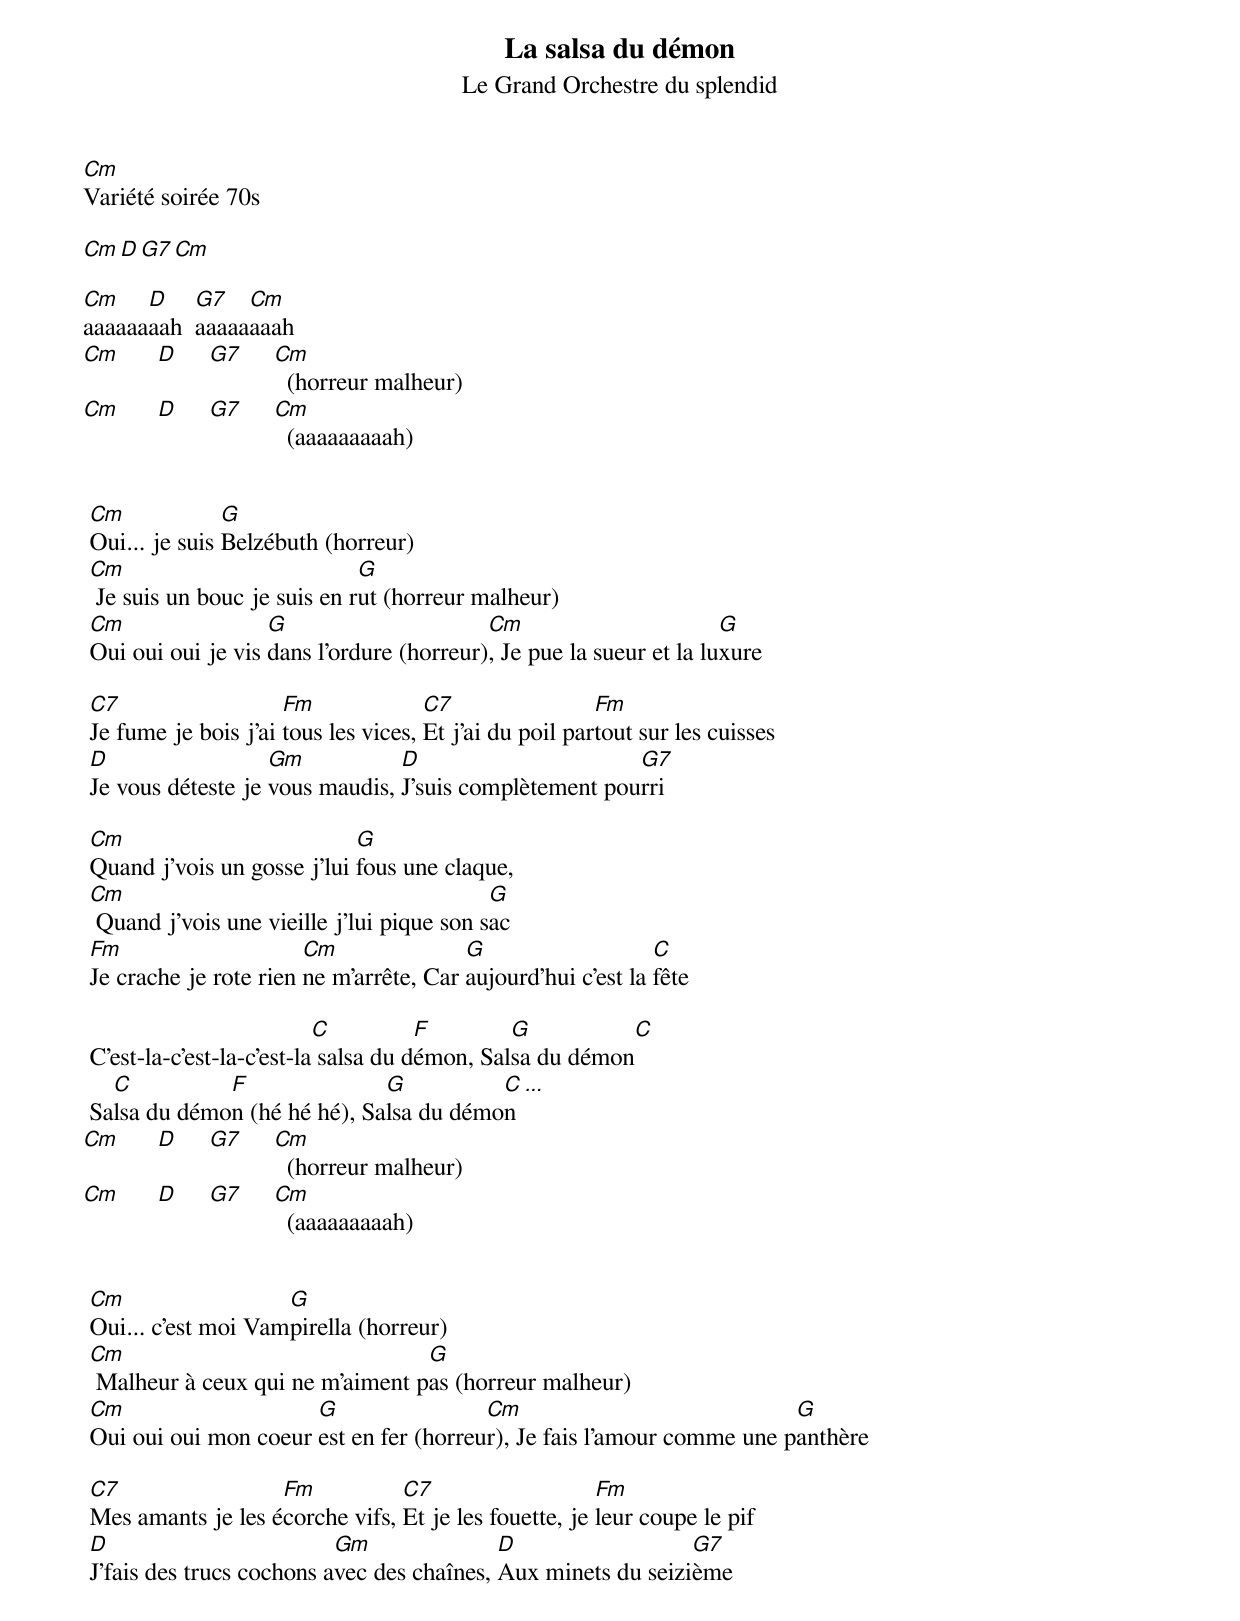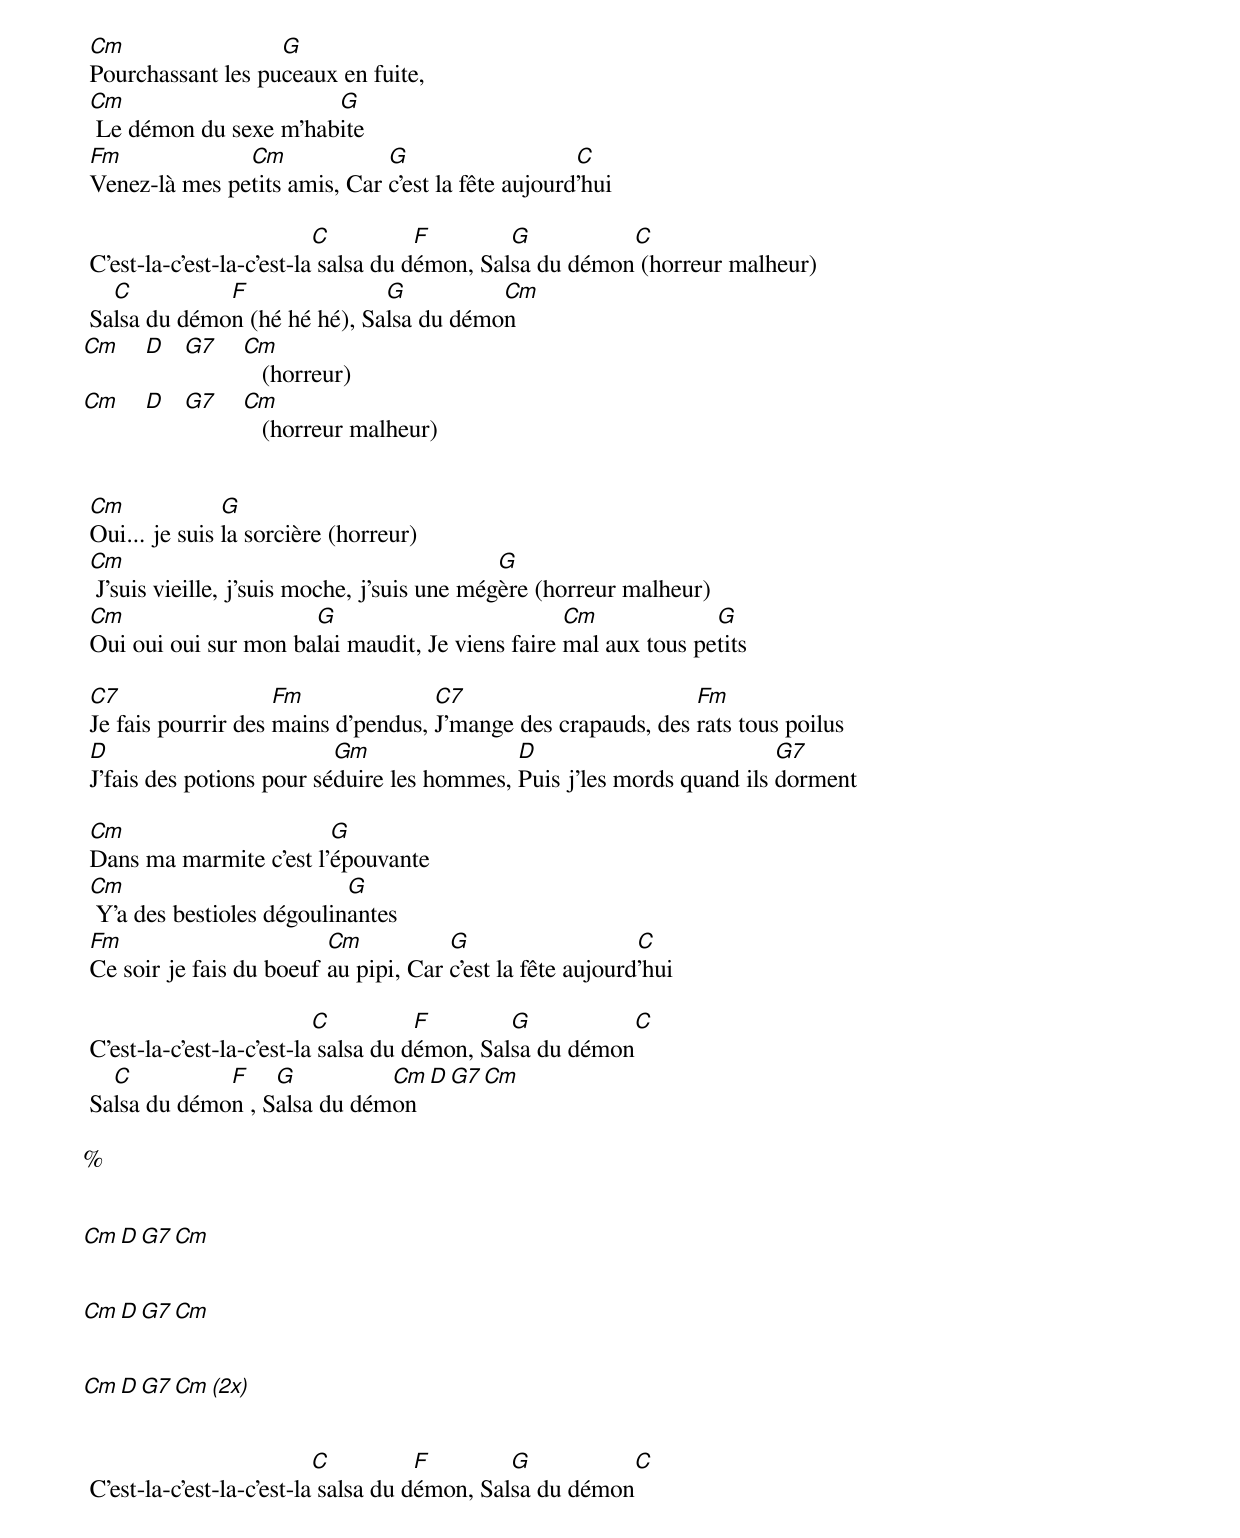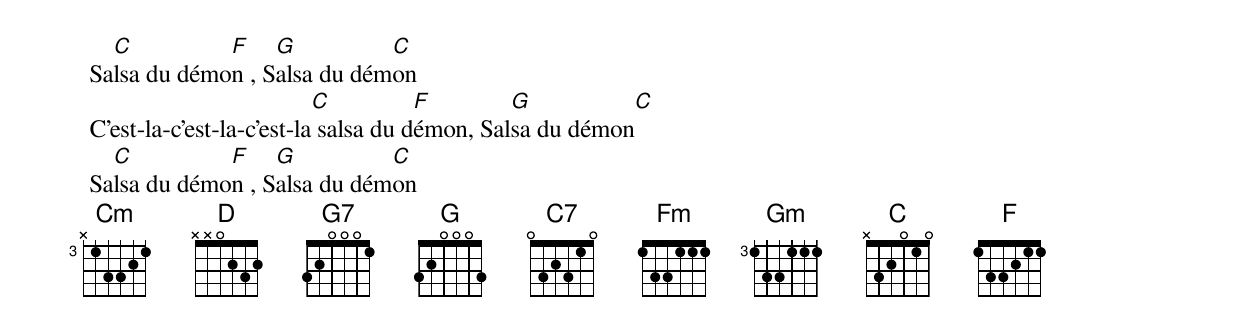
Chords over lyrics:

La salsa du démon
Le Grand Orchestre du splendid
Cm
Variété soirée 70s

Cm    D    G7   Cm

Cm    D    G7   Cm
aaaaaaaah  aaaaaaaah
Cm    D    G7   Cm
                  (horreur malheur)
Cm    D    G7   Cm
                  (aaaaaaaaah)


 Cm             G
 Oui... je suis Belzébuth (horreur)
 Cm                           G
  Je suis un bouc je suis en rut (horreur malheur)
 Cm                 G                      Cm                        G
 Oui oui oui je vis dans l'ordure (horreur), Je pue la sueur et la luxure

 C7                   Fm              C7                 Fm
 Je fume je bois j'ai tous les vices, Et j'ai du poil partout sur les cuisses
 D                  Gm           D                      G7
 Je vous déteste je vous maudis, J'suis complètement pourri

 Cm                          G
 Quand j'vois un gosse j'lui fous une claque,
 Cm                                         G
  Quand j'vois une vieille j'lui pique son sac
 Fm                     Cm               G                    C
 Je crache je rote rien ne m'arrête, Car aujourd'hui c'est la fête

                           C          F        G          C
 C'est-la-c'est-la-c'est-la salsa du démon, Salsa du démon
   C          F               G          C ...
 Salsa du démon (hé hé hé), Salsa du démon
Cm    D    G7   Cm
                  (horreur malheur)
Cm    D    G7   Cm
                  (aaaaaaaaah)


 Cm                  G
 Oui... c'est moi Vampirella (horreur)
 Cm                               G
  Malheur à ceux qui ne m'aiment pas (horreur malheur)
 Cm                    G                 Cm                             G
 Oui oui oui mon coeur est en fer (horreur), Je fais l'amour comme une panthère

 C7                 Fm           C7                    Fm
 Mes amants je les écorche vifs, Et je les fouette, je leur coupe le pif
 D                         Gm               D                  G7
 J'fais des trucs cochons avec des chaînes, Aux minets du seizième

 Cm                 G
 Pourchassant les puceaux en fuite,
 Cm                     G
  Le démon du sexe m'habite
 Fm             Cm             G                    C
 Venez-là mes petits amis, Car c'est la fête aujourd'hui

                           C          F        G          C
 C'est-la-c'est-la-c'est-la salsa du démon, Salsa du démon (horreur malheur)
   C          F               G          Cm
 Salsa du démon (hé hé hé), Salsa du démon
Cm  D  G7  Cm
              (horreur)
Cm  D  G7  Cm
              (horreur malheur)


 Cm             G
 Oui... je suis la sorcière (horreur)
 Cm                                           G
  J'suis vieille, j'suis moche, j'suis une mégère (horreur malheur)
 Cm                    G                          Cm             G
 Oui oui oui sur mon balai maudit, Je viens faire mal aux tous petits

 C7                  Fm              C7                        Fm
 Je fais pourrir des mains d'pendus, J'mange des crapauds, des rats tous poilus
 D                         Gm                D                          G7
 J'fais des potions pour séduire les hommes, Puis j'les mords quand ils dorment

 Cm                      G
 Dans ma marmite c'est l'épouvante
 Cm                         G
  Y'a des bestioles dégoulinantes
 Fm                       Cm           G                    C
 Ce soir je fais du boeuf au pipi, Car c'est la fête aujourd'hui

                           C          F        G          C
 C'est-la-c'est-la-c'est-la salsa du démon, Salsa du démon
   C          F    G          Cm  D  G7  Cm
 Salsa du démon , Salsa du démon

%


Cm  D  G7  Cm


Cm  D  G7  Cm


Cm    D    G7   Cm  (2x)


                           C          F        G          C
 C'est-la-c'est-la-c'est-la salsa du démon, Salsa du démon
   C          F    G          C
 Salsa du démon , Salsa du démon
                           C          F        G          C
 C'est-la-c'est-la-c'est-la salsa du démon, Salsa du démon
   C          F    G          C
 Salsa du démon , Salsa du démon
